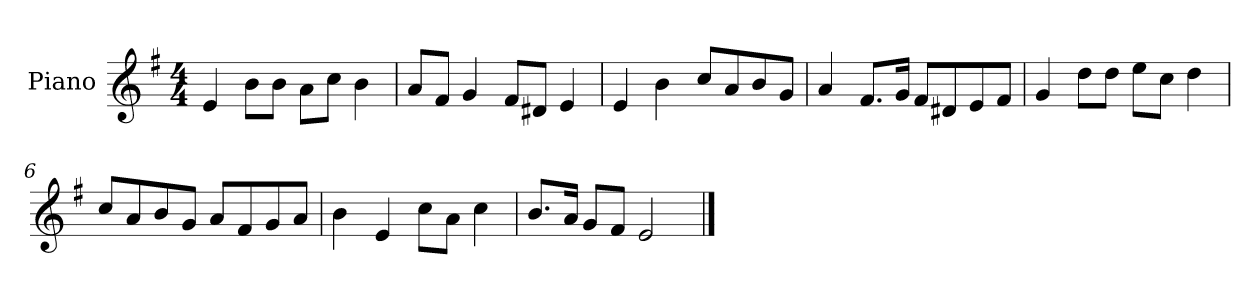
**kern
*part1
*staff1
*I"Piano
*I'Pno
*clefG2
*k[f#]
*e:
*M4/4
=1
4e/
8b\L
8b\J
8a\L
8cc\J
4b\
=2
8a/L
8f#/J
4g/
8f#/L
8d#X/J
4e/
=3
4e/
4b\
8cc/L
8a/
8b/
8g/J
=4
4a/
8.f#/L
16g/Jk
8f#/L
8d#X/
8e/
8f#/J
=5
4g/
8dd\L
8dd\J
8ee\L
8cc\J
4dd\
=6
8cc/L
8a/
8b/
8g/J
8a/L
8f#/
8g/
8a/J
=7
4b\
4e/
8cc\L
8a\J
4cc\
=8
8.b/L
16a/Jk
8g/L
8f#/J
2e/
==
*-
